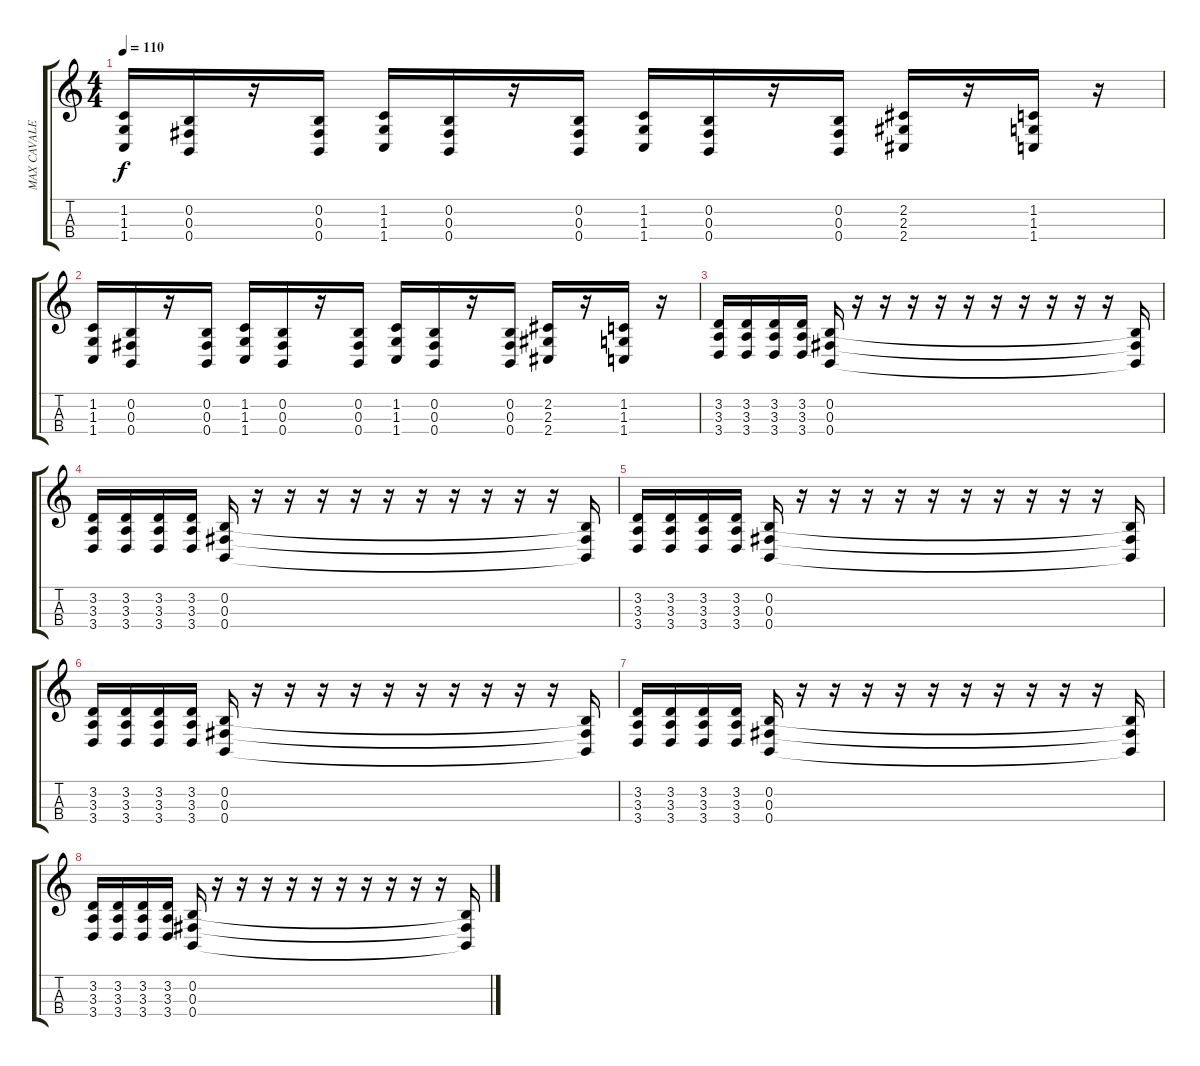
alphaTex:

\track ("MAX CAVALERA" "MAX CAVALE") {instrument distortionguitar}
\staff {score tabs}
\tuning (E3 B2 Gb2 B1) {hide}
\ts (4 4)
\tempo 110
\clef g2
\ks c
(1.2 1.3 1.4).16{dy f} (0.2 0.3 0.4).16 r.16 (0.2 0.3 0.4).16 (1.2 1.3 1.4).16 (0.2 0.3 0.4).16 r.16 (0.2 0.3 0.4).16 (1.2 1.3 1.4).16 (0.2 0.3 0.4).16 r.16 (0.2 0.3 0.4).16 (2.2 2.3 2.4).16 r.16 (1.2 1.3 1.4).16 r.16 |
(1.2 1.3 1.4).16 (0.2 0.3 0.4).16 r.16 (0.2 0.3 0.4).16 (1.2 1.3 1.4).16 (0.2 0.3 0.4).16 r.16 (0.2 0.3 0.4).16 (1.2 1.3 1.4).16 (0.2 0.3 0.4).16 r.16 (0.2 0.3 0.4).16 (2.2 2.3 2.4).16 r.16 (1.2 1.3 1.4).16 r.16 |
(3.2 3.3 3.4).16 (3.2 3.3 3.4).16 (3.2 3.3 3.4).16 (3.2 3.3 3.4).16 (0.2 0.3 0.4).16 r.16 r.16 r.16 r.16 r.16 r.16 r.16 r.16 r.16 r.16 (0.2{t} 0.3{t} 0.4{t}).16 |
(3.2 3.3 3.4).16 (3.2 3.3 3.4).16 (3.2 3.3 3.4).16 (3.2 3.3 3.4).16 (0.2 0.3 0.4).16 r.16 r.16 r.16 r.16 r.16 r.16 r.16 r.16 r.16 r.16 (0.2{t} 0.3{t} 0.4{t}).16 |
(3.2 3.3 3.4).16 (3.2 3.3 3.4).16 (3.2 3.3 3.4).16 (3.2 3.3 3.4).16 (0.2 0.3 0.4).16 r.16 r.16 r.16 r.16 r.16 r.16 r.16 r.16 r.16 r.16 (0.2{t} 0.3{t} 0.4{t}).16 |
(3.2 3.3 3.4).16 (3.2 3.3 3.4).16 (3.2 3.3 3.4).16 (3.2 3.3 3.4).16 (0.2 0.3 0.4).16 r.16 r.16 r.16 r.16 r.16 r.16 r.16 r.16 r.16 r.16 (0.2{t} 0.3{t} 0.4{t}).16 |
(3.2 3.3 3.4).16 (3.2 3.3 3.4).16 (3.2 3.3 3.4).16 (3.2 3.3 3.4).16 (0.2 0.3 0.4).16 r.16 r.16 r.16 r.16 r.16 r.16 r.16 r.16 r.16 r.16 (0.2{t} 0.3{t} 0.4{t}).16 |
(3.2 3.3 3.4).16 (3.2 3.3 3.4).16 (3.2 3.3 3.4).16 (3.2 3.3 3.4).16 (0.2 0.3 0.4).16 r.16 r.16 r.16 r.16 r.16 r.16 r.16 r.16 r.16 r.16 (0.2{t} 0.3{t} 0.4{t}).16
